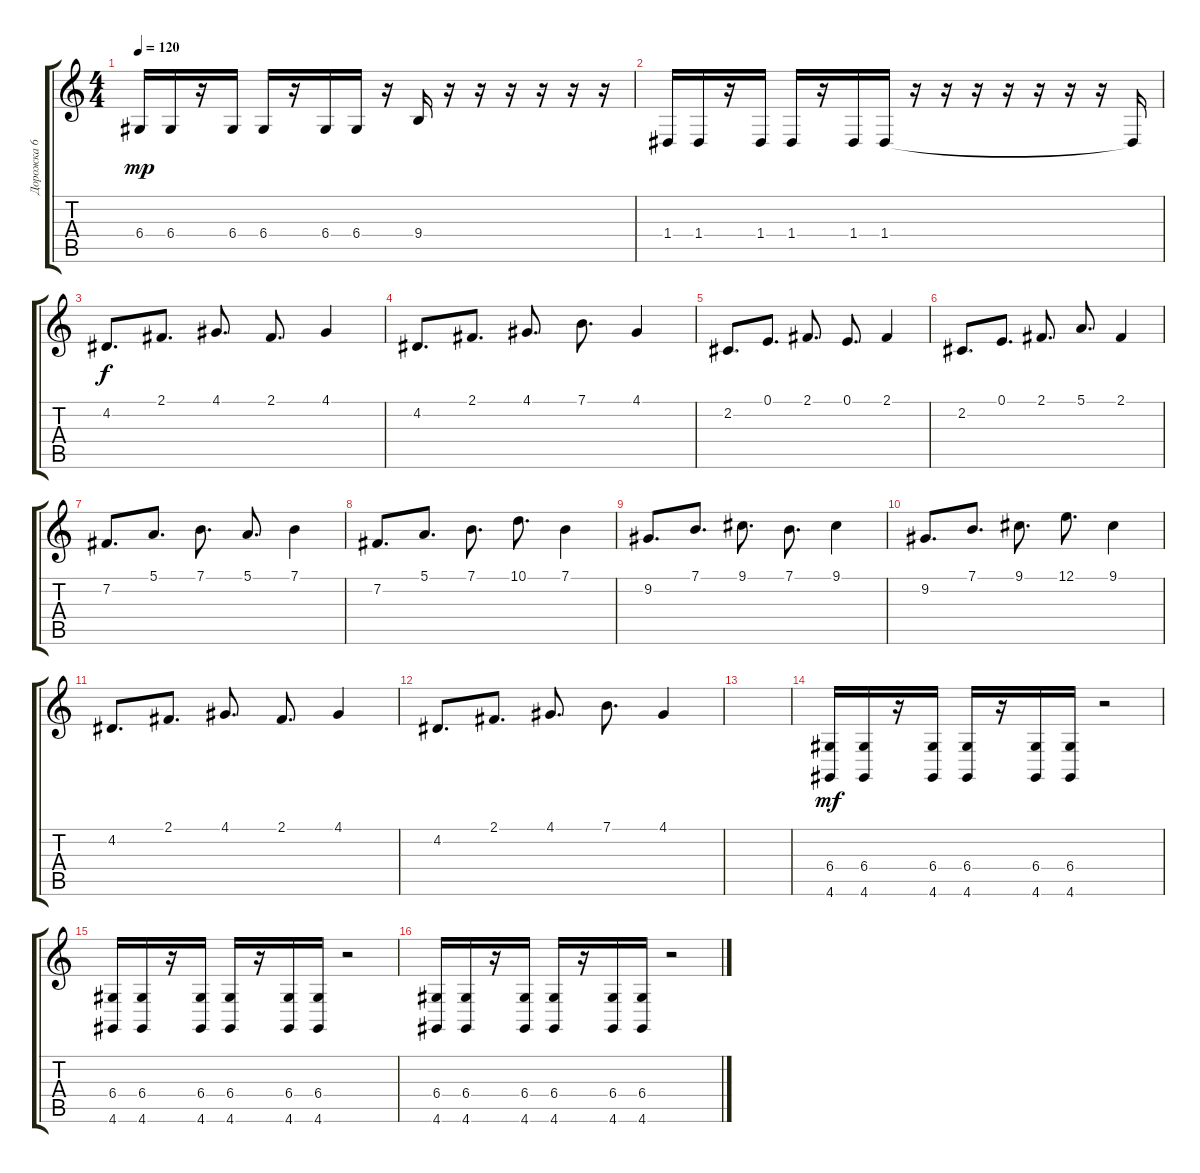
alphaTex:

\track ("Дорожка 6" "Дорожка 6") {instrument lead2sawtooth}
\staff {score tabs}
\tuning (E4 B3 G3 D3 A2 E2) {hide}
\ts (4 4)
\tempo 120
\clef g2
\ks c
6.4.16{dy mp} 6.4.16 r.16 6.4.16 6.4.16 r.16 6.4.16 6.4.16 r.16 9.4.16 r.16 r.16 r.16 r.16 r.16 r.16 |
1.4.16 1.4.16 r.16 1.4.16 1.4.16 r.16 1.4.16 1.4.16 r.16 r.16 r.16 r.16 r.16 r.16 r.16 1.4{t}.16 |
4.2.8{d dy f} 2.1.8{d} 4.1.8{d} 2.1.8{d} 4.1.4 |
4.2.8{d} 2.1.8{d} 4.1.8{d} 7.1.8{d} 4.1.4 |
2.2.8{d} 0.1.8{d} 2.1.8{d} 0.1.8{d} 2.1.4 |
2.2.8{d} 0.1.8{d} 2.1.8{d} 5.1.8{d} 2.1.4 |
7.2.8{d} 5.1.8{d} 7.1.8{d} 5.1.8{d} 7.1.4 |
7.2.8{d} 5.1.8{d} 7.1.8{d} 10.1.8{d} 7.1.4 |
9.2.8{d} 7.1.8{d} 9.1.8{d} 7.1.8{d} 9.1.4 |
9.2.8{d} 7.1.8{d} 9.1.8{d} 12.1.8{d} 9.1.4 |
4.2.8{d} 2.1.8{d} 4.1.8{d} 2.1.8{d} 4.1.4 |
4.2.8{d} 2.1.8{d} 4.1.8{d} 7.1.8{d} 4.1.4 |
|
(6.4 4.6).16{dy mf} (6.4 4.6).16 r.16 (6.4 4.6).16 (6.4 4.6).16 r.16 (6.4 4.6).16 (6.4 4.6).16 r.2 |
(6.4 4.6).16 (6.4 4.6).16 r.16 (6.4 4.6).16 (6.4 4.6).16 r.16 (6.4 4.6).16 (6.4 4.6).16 r.2 |
(6.4 4.6).16 (6.4 4.6).16 r.16 (6.4 4.6).16 (6.4 4.6).16 r.16 (6.4 4.6).16 (6.4 4.6).16 r.2
